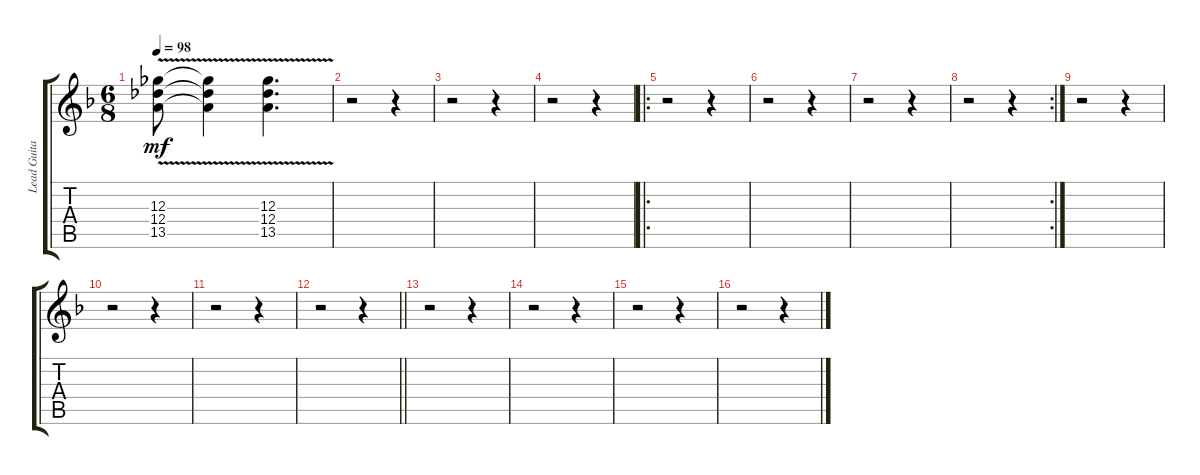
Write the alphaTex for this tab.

\track ("Lead Guitar" "Lead Guita") {instrument overdrivenguitar}
\staff {score tabs}
\tuning (Eb4 Bb3 Gb3 Db3 Ab2 Eb2) {hide}
\ts (6 8)
\tempo 98
\clef g2
\ks f
(12.3{v} 12.4{v} 13.5{v}).8{dy mf} (12.3{v t} 12.4{v t} 13.5{v t}).4 (12.3{v} 12.4{v} 13.5{v}).4{d} |
r.2 r.4 |
r.2 r.4 |
r.2 r.4 |
\ro
r.2 r.4 |
r.2 r.4 |
r.2 r.4 |
\rc 2
r.2 r.4 |
r.2 r.4 |
r.2 r.4 |
r.2 r.4 |
\barLineRight lightlight
r.2 r.4 |
r.2 r.4 |
r.2 r.4 |
r.2 r.4 |
r.2 r.4
